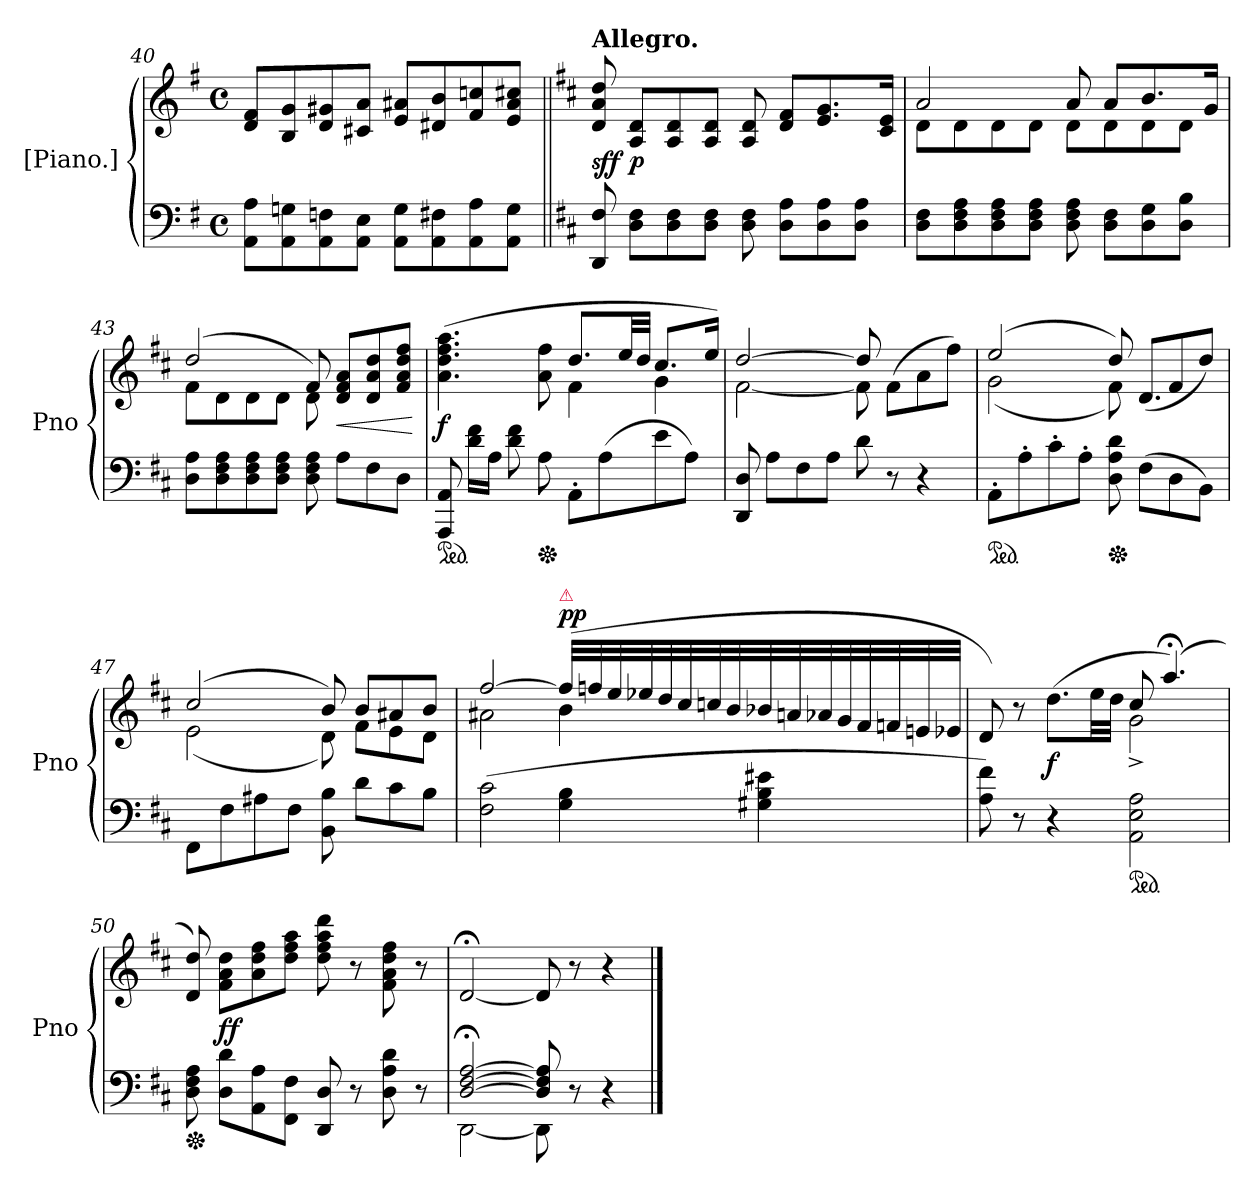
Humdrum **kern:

**kern	**kern	**dynam
*part1	*part1	*part1
*staff2	*staff1	*staff1/2
*I"[Piano.]	*	*
*I'Pno	*	*
*clefF4	*clefG2	*
*k[f#]	*k[f#]	*
*M4/4	*M4/4	*
*met(c)	*met(c)	*
=40	=40	=40
8AA\ 8A\L	8d/ 8f#/L	.
8AA\ 8Gn\	8B/ 8g/	.
8AA\ 8Fn\	8d/ 8g#X/	.
8AA\ 8E\J	8c#X/ 8a/J	.
8AA\ 8G\L	8e/ 8a#X/L	.
8AA\ 8F#X\	8d#X/ 8b/	.
8AA\ 8A\	8f#/ 8ccn/	.
8AA\ 8G\J	8e/ 8a#/ 8cc#X/J	.
=41||	=41||	=41||
*k[f#c#]	*k[f#c#]	*
!	!LO:TX:a:B:t=Allegro.	!
8DD/ 8F#/	8d/ 8a/ 8dd/	sff
8D\ 8F#\L	8A/ 8d/L	p
8D\ 8F#\	8A/ 8d/	.
8D\ 8F#\J	8A/ 8d/J	.
8D\ 8F#\	8A/ 8d/	.
8D\ 8A\L	8d/ 8f#/L	.
8D\ 8A\	8.e/ 8.g/	.
8D\ 8A\J	.	.
.	16c#/ 16e/Jk	.
=42	=42	=42
*	*^	*
8D\ 8F#\L	2a/	8d\L	.
8D\ 8F#\ 8A\	.	8d\	.
8D\ 8F#\ 8A\	.	8d\	.
8D\ 8F#\ 8A\J	.	8d\J	.
8D\ 8F#\ 8A\	8a/	8d\L	.
8D\ 8F#\L	8a/L	8d\	.
8D\ 8G\	8.b/	8d\	.
8D\ 8B\J	.	8d\J	.
.	16g/Jk	.	.
=43	=43	=43	=43
8D\ 8A\L	(2dd/	8f#\L	.
8D\ 8F#\ 8A\	.	8d\	.
8D\ 8F#\ 8A\	.	8d\	.
8D\ 8F#\ 8A\J	.	8d\J	.
8D\ 8F#\ 8A\	8f#/)	8d\	.
8A\L	8d/ 8f#/ 8a/L	8ryy	<
8F#\	8d/ 8a/ 8dd/	8ryy	.
8D\J	8f#/ 8a/ 8dd/ 8ff#/J	8ryy	.
*	*v	*v	*
.	.	[
=44	=44	=44
*	*^	*
*ped	*	*	*
8AAA/ 8AA/	(4.a\ 4.dd\ 4.ff#\ 4.aa\	4.ryy	f
16d\ 16f#\LL	.	.	.
16A\JJ	.	.	.
8d\ 8f#\	.	.	.
*Xped	*	*	*
8A\	8a\ 8ff#\	8ryy	.
8AA'\L	8.dd/L	4f#\	.
(8A\	.	.	.
.	32ee/LL	.	.
.	32dd/JJJ	.	.
8e\	8.cc#/L	4g\	.
8A\J)	.	.	.
.	16ee/Jk)	.	.
=45	=45	=45	=45
8DD/ 8D/	[2dd/	[2f#\	.
8A\L	.	.	.
8F#\	.	.	.
8A\J	.	.	.
8d\	8dd/]	8f#\]	.
8r	(8f#\L	8ryy	.
4r	8a\	8ryy	.
.	8ff#\J)	8ryy	.
=46	=46	=46	=46
*ped	*	*	*
8AA'\L	(2ee/	(2g\	.
8A'\	.	.	.
8c#'\	.	.	.
8A'\J	.	.	.
*Xped	*	*	*
8D\ 8A\ 8d\	8dd/)	8f#\)	.
!	!LO:N:vis=8.	!	!
(8F#\L	(>8d/L	8ryy	.
8D\	8f#/	8ryy	.
8BB\J)	8dd/J)	8ryy	.
=47	=47	=47	=47
8FF#\L	(2cc#/	(2e\	.
8F#\	.	.	.
8A#X\	.	.	.
8F#\J	.	.	.
8BB\ 8B\	8b/)	8d\)	.
8d\L	8b/L	8f#\L	.
8c#\	8a#X/	8e\	.
8B\J	8b/J	8d\J	.
=48	=48	=48	=48
(2F#\ 2c#\	[2ff#/	2a#X\	.
!	!LO:TX:a:color=crimson:t=⚠	!	!
!	!	!	!LO:DY:a
4G\ 4B\	(<32ff#/LLL]	4b\	pp
.	32ffn/	.	.
.	32ee/	.	.
.	32ee-X/	.	.
.	32dd/	.	.
.	32cc#/	.	.
.	32ccn/	.	.
.	32b/	.	.
4G#X\ 4B\ 4e#X\	32b-X/	4ryy	.
.	32an/	.	.
.	32a-X/	.	.
.	32g/	.	.
.	32f#/	.	.
.	32fn/	.	.
.	32en/	.	.
.	32e-X/JJJ	.	.
=49	=49	=49	=49
8A\ 8f#\)	8d/)	2ryy	.
8r	8r	.	.
4r	(8.dd\L	.	f
.	32ee\LL	.	.
.	32dd\JJJ	.	.
*ped	*	*	*
2AA\ 2E\ 2A\	8cc#/	2g^\	.
.	(4.aa;</)	.	.
*	*v	*v	*
=50	=50	=50
*Xped	*	*
8D\ 8F#\ 8A\	8d/ 8dd/)	.
8D\ 8d\L	8f#\ 8a\ 8dd\L	ff
8AA\ 8A\	8a\ 8dd\ 8ff#\	.
8FF#\ 8F#\J	8dd\ 8ff#\ 8aa\J	.
8DD/ 8D/	8dd\ 8ff#\ 8aa\ 8ddd\	.
8r	8r	.
8D\ 8A\ 8d\	8f#\ 8a\ 8dd\ 8ff#\	.
8r	8r	.
=51	=51	=51
*^	*	*
[2D;</ [2F#;</ [2A;</	[2DD\	[2d;</	.
8D]/ 8F#]/ 8A]/	8DD\]	8d/]	.
8r	8ryy	8r	.
4r	4ryy	4r	.
*v	*v	*	*
==	==	==
*-	*-	*-
